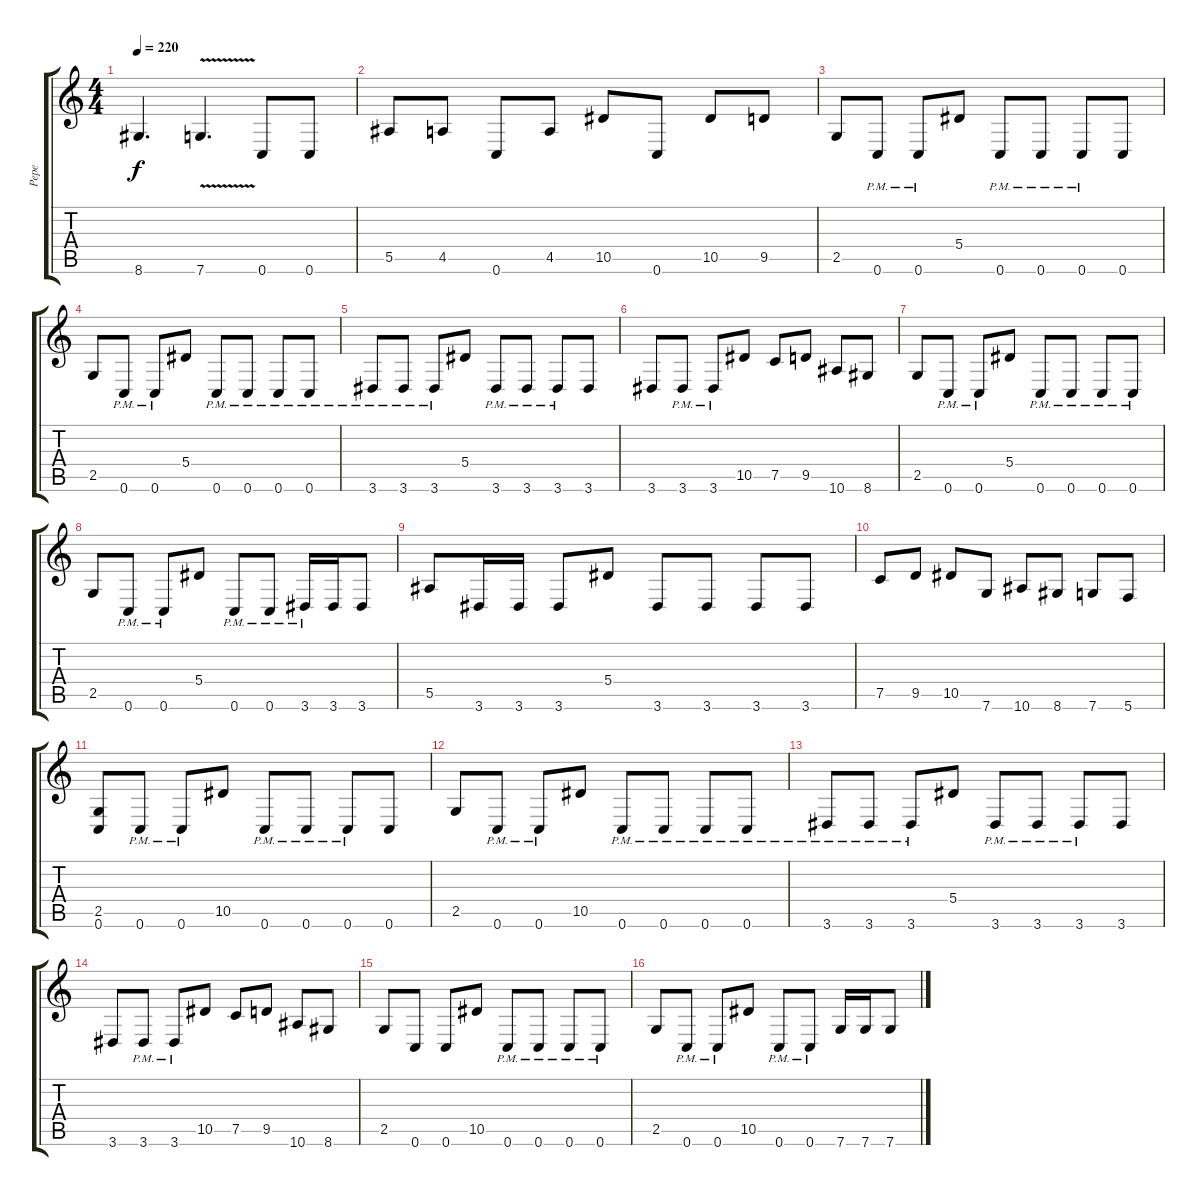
\track ("Pepe" "Pepe") {instrument distortionguitar}
\staff {score tabs}
\tuning (C4 G3 Eb3 Bb2 F2 C2) {hide}
\ts (4 4)
\tempo 220
\clef g2
\ks c
8.6.4{d dy f} 7.6{v}.4{d} 0.6.8 0.6.8 |
5.5.8 4.5.8 0.6.8 4.5.8 10.5.8 0.6.8 10.5.8 9.5.8 |
2.5.8 0.6{pm}.8 0.6{pm}.8 5.4.8 0.6{pm}.8 0.6{pm}.8 0.6{pm}.8 0.6.8 |
2.5.8 0.6{pm}.8 0.6{pm}.8 5.4.8 0.6{pm}.8 0.6{pm}.8 0.6{pm}.8 0.6{pm}.8 |
3.6{pm}.8 3.6{pm}.8 3.6{pm}.8 5.4.8 3.6{pm}.8 3.6{pm}.8 3.6{pm}.8 3.6.8 |
3.6.8 3.6{pm}.8 3.6{pm}.8 10.5.8 7.5.8 9.5.8 10.6.8 8.6.8 |
2.5.8 0.6{pm}.8 0.6{pm}.8 5.4.8 0.6{pm}.8 0.6{pm}.8 0.6{pm}.8 0.6{pm}.8 |
2.5.8 0.6{pm}.8 0.6{pm}.8 5.4.8 0.6{pm}.8 0.6{pm}.8 3.6{pm}.16 3.6.16 3.6.8 |
5.5.8 3.6.16 3.6.16 3.6.8 5.4.8 3.6.8 3.6.8 3.6.8 3.6.8 |
7.5.8 9.5.8 10.5.8 7.6.8 10.6.8 8.6.8 7.6.8 5.6.8 |
(2.5 0.6).8 0.6{pm}.8 0.6{pm}.8 10.5.8 0.6{pm}.8 0.6{pm}.8 0.6{pm}.8 0.6.8 |
2.5.8 0.6{pm}.8 0.6{pm}.8 10.5.8 0.6{pm}.8 0.6{pm}.8 0.6{pm}.8 0.6{pm}.8 |
3.6{pm}.8 3.6{pm}.8 3.6{pm}.8 5.4.8 3.6{pm}.8 3.6{pm}.8 3.6{pm}.8 3.6.8 |
3.6.8 3.6{pm}.8 3.6{pm}.8 10.5.8 7.5.8 9.5.8 10.6.8 8.6.8 |
2.5.8 0.6.8 0.6.8 10.5.8 0.6{pm}.8 0.6{pm}.8 0.6{pm}.8 0.6{pm}.8 |
2.5.8 0.6{pm}.8 0.6{pm}.8 10.5.8 0.6{pm}.8 0.6{pm}.8 7.6.16 7.6.16 7.6.8
